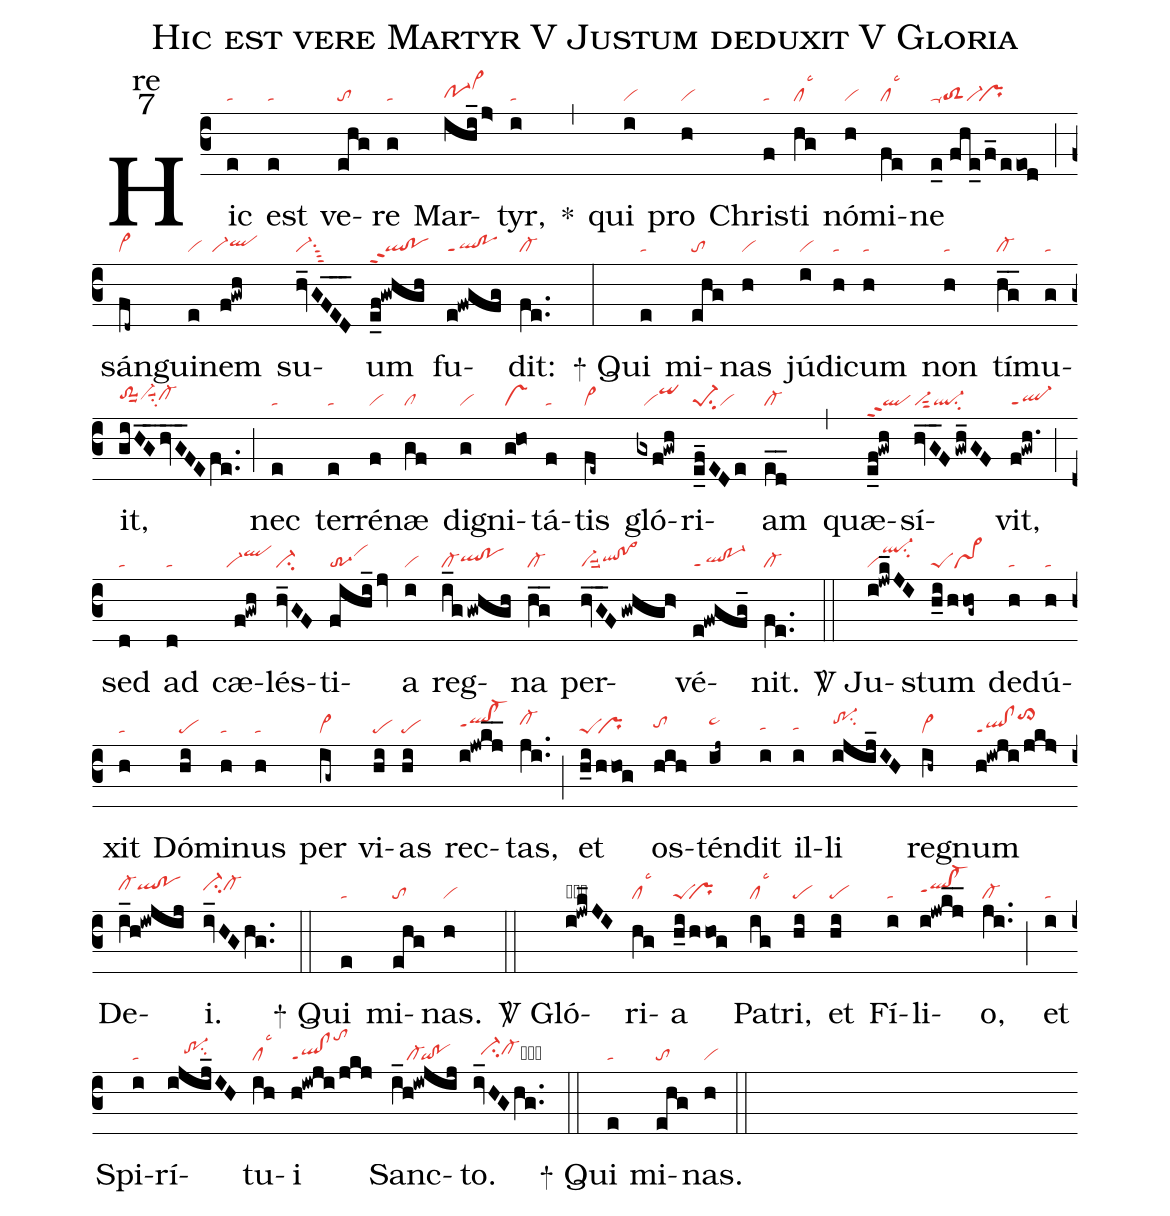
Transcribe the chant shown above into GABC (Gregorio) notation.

name:Hic est vere Martyr V Justum deduxit V Gloria;
office-part:re;
mode:7;
nabc-lines:1;
%%
(c3) Hic(e|ta) est(e|ta) ve(ehg|to)re(g|ta) Mar(ihi_/j>|po-1hgvi>hj)tyr,(i|ta) <sp>*</sp>(,) qui(i|vi) pro(h|vi) Chris(f|ta)ti(hg|cllsc3) nó(h|vi)mi(fe|cllsc3)ne(e_0//fhe_/f_/eeod|toS2ppu1vi-`pr) (;) sán(fd~|vi>)gui(e|vi)nem(f!gwh|``vi-qlhh) su(hv_GFED___|vi-su1sut3)um(e_f!gwhgh|ql!poppt2) fu(e!fwgfg|ql!poppt1)dit:(fe..|cl-) (:)

<sp>+</sp> Qui(e|ta) mi(ehg|to)nas(h|vi) jú(i|vi)di(h|ta)cum(h|ta) non(h|ta) tí(hg__|cl-)mu(g|ta)it,(giHG__hvG__FEfe..|to-1hhsuu1vi-hhsuu1su2cl-hh) (;) nec(e|ta) ter(e|ta)ré(f|vi)næ(gf|cl) dig(g|vi)ni(g@ho|vs)tá(f|ta)tis(fe~|vi>) gló(gxf!gwh|//viqihj)ri(e_f_EDe|pe-1su2vi)am(ed__|cl-) (,) quæ(e_f!gwh|qlppt2)sí(hvG__F/gwh_GF|vi-sut2ql-su2)vit,(f!gwh.|ql-ppt1) (;) sed(d|ta) ad(d|ta) cæ(f!gwh|``vi-qlhj)lés(hv_GF|ci-)ti(fihi_/jv|tr-3vihj)a(i|vi) reg(i_g/gwhgh|cl-qlhh!pohh)na(hg__|cl-) per(hvG__F/gwhgh>|vi-suu2qlhh!po>hh)vé(e!fwgfg_|ql!po-1ppt1)nit.(fe..|cl-) (::)

<sp>V/</sp> Ju(i!jwk_JI|viql-hksu2)stum(h_i/hhog~|peSvs>) de(h|ta)dú(h|ta)xit(h|ta) Dó(hi|pe)mi(h|ta)nus(h|ta) per(ig~|vi>) vi(hi|pe)as(hi|pe) rec(i!jwkj__|qlhh!cl-hhppt1)tas,(ji..|cl-hi) (;) et(h_i/hhog|peS`pr) os(hih|tohh)tén(ij~|pe~hi)dit(i|tahg) il(i|tahg)li(ijij_IH|tr-1hisu2) reg(ih~|vi>)num(h!iwji/jkj>|ql!clppt1to>hk) De(i_h!iwjij|cl-hiqlhi!pohi)i.(iv_HGhg..|ci-hicl-hi) (::)

<sp>+</sp> Qui(e|ta) mi(ehg|to)nas.(h|vi) (::)

<sp>V/</sp> Gló(i!jwk_JI|obql-hjppt1su2)ri(hg|cllsc3)a(h_i/hhog|peS``pr) Pa(ig|cllsc3)tri,(hi|pe) et(hi|pe) Fí(i|ta)li(i!jwkj__|qlhh!cl-hhppt1)o,(ji..|cl-) (;) et(i|ta) Spi(i|ta)rí(ijij_IH|////tr-1hhsu2)tu(ih|cllsc3)i(h!iwji/jkj|ql!clppt1tohm) Sanc(i_h!iwjij|////cl-`qi!po)to.(iv_HGhg..|//ci-hhcl-hhcb) (::)

<sp>+</sp> Qui(e|ta) mi(ehg|to)nas.(h|vi) (::)
